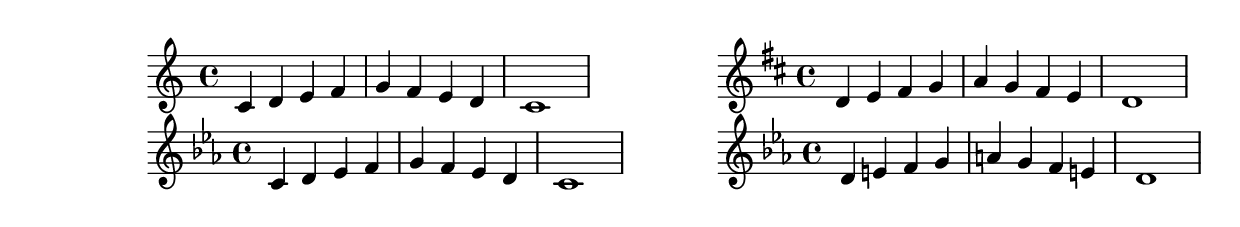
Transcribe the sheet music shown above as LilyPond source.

\version "2.8"
%{
   Two_column: this file shows how to layout music in multiple columns.
   Note: the \layout{} block is necessary for the scores to be printed !
%}
\layout {
 ragged-right = ##t
}

\markup{
 \column{
   \score{\relative c'{ c4 d e f g f e d c1 }\layout{}}
   \score{\relative c'{ \key c \minor c4 d es f g f es d c1 } \layout{} }
 }
 \column{
   \score{\relative c'{ \key d \major d4 e fis g a g fis e d1 }\layout{}}
   \score{\relative c'{ \key c \minor d4 e f g a g f e d1 }\layout{}}
 }
}